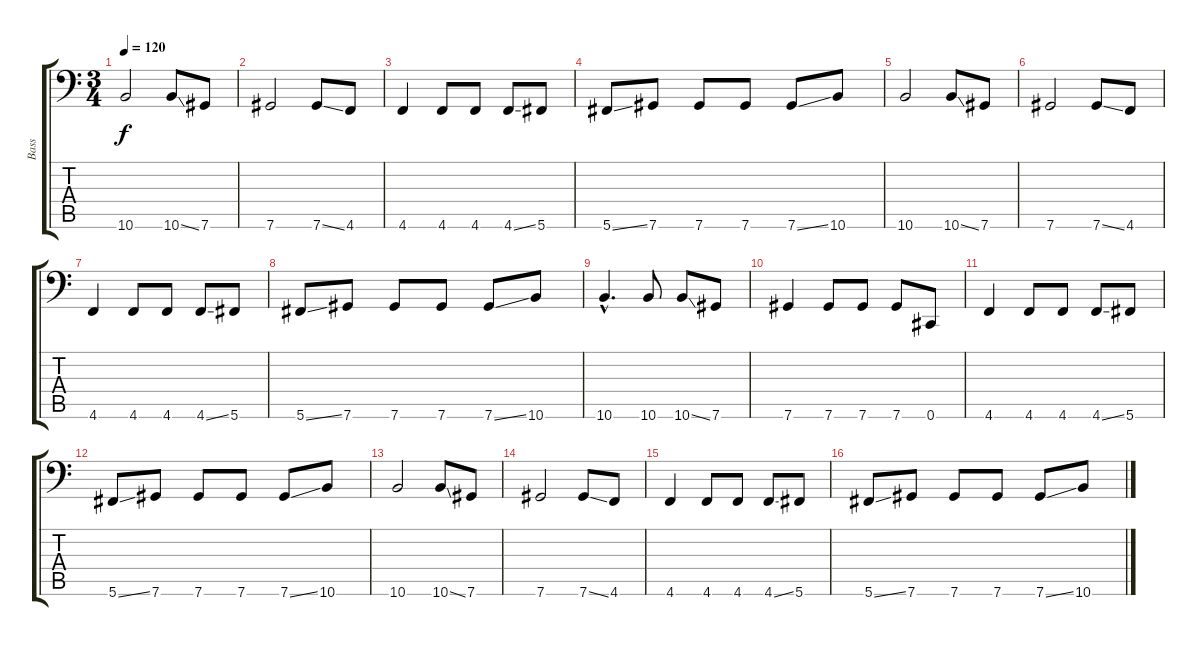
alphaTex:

\track ("Bass" "Bass") {instrument electricbasspick}
\staff {score tabs}
\tuning (Db3 Ab2 E2 B1 Gb1 Db1) {hide}
\ts (3 4)
\tempo 120
\clef f4
\ks c
10.6.2{dy f} 10.6{ss}.8 7.6.8 |
7.6.2 7.6{ss}.8 4.6.8 |
4.6.4 4.6.8 4.6.8 4.6{ss}.8 5.6.8 |
5.6{ss}.8 7.6.8 7.6.8 7.6.8 7.6{ss}.8 10.6.8 |
10.6.2 10.6{ss}.8 7.6.8 |
7.6.2 7.6{ss}.8 4.6.8 |
4.6.4 4.6.8 4.6.8 4.6{ss}.8 5.6.8 |
5.6{ss}.8 7.6.8 7.6.8 7.6.8 7.6{ss}.8 10.6.8 |
10.6{hac}.4{d} 10.6.8 10.6{ss}.8 7.6.8 |
7.6.4 7.6.8 7.6.8 7.6.8 0.6.8 |
4.6.4 4.6.8 4.6.8 4.6{ss}.8 5.6.8 |
5.6{ss}.8 7.6.8 7.6.8 7.6.8 7.6{ss}.8 10.6.8 |
10.6.2 10.6{ss}.8 7.6.8 |
7.6.2 7.6{ss}.8 4.6.8 |
4.6.4 4.6.8 4.6.8 4.6{ss}.8 5.6.8 |
5.6{ss}.8 7.6.8 7.6.8 7.6.8 7.6{ss}.8 10.6.8
